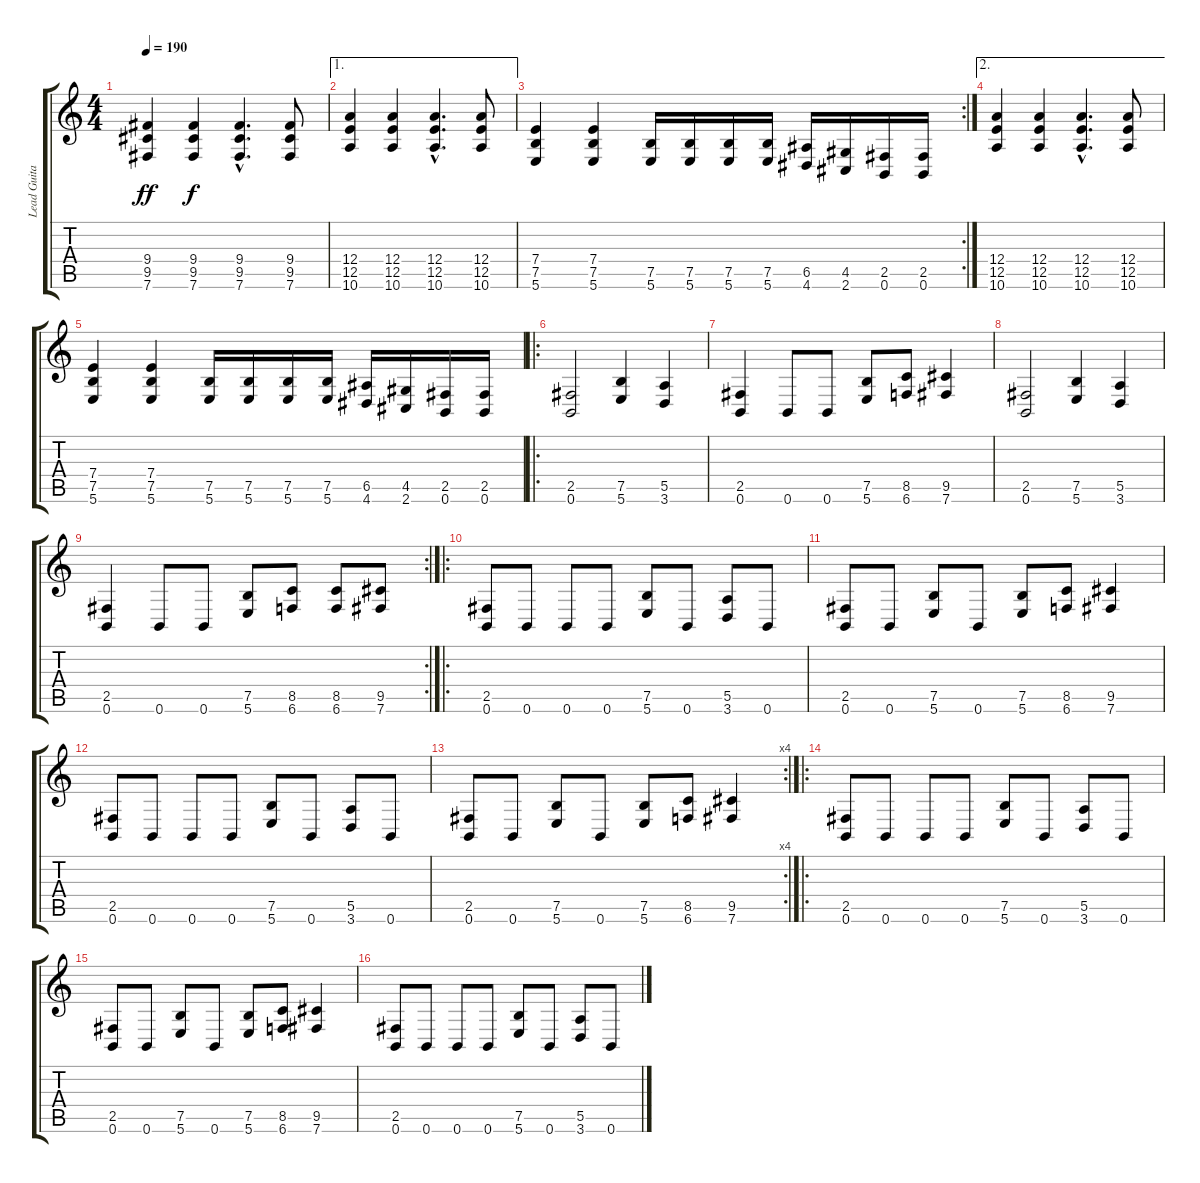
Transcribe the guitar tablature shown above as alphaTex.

\track ("Lead Guitar" "Lead Guita") {instrument distortionguitar}
\staff {score tabs}
\tuning (B3 Gb3 D3 A2 E2 B1) {hide}
\ts (4 4)
\tempo 190
\clef g2
\ks c
(9.4 9.5 7.6).4{dy ff} (9.4 9.5 7.6).4{dy f} (9.4{hac} 9.5{hac} 7.6{hac}).4{d} (9.4 9.5 7.6).8 |
\ae 1
(12.4 12.5 10.6).4 (12.4 12.5 10.6).4 (12.4{hac} 12.5{hac} 10.6{hac}).4{d} (12.4 12.5 10.6).8 |
\rc 2
(7.4 7.5 5.6).4 (7.4 7.5 5.6).4 (7.5 5.6).16 (7.5 5.6).16 (7.5 5.6).16 (7.5 5.6).16 (6.5 4.6).16 (4.5 2.6).16 (2.5 0.6).16 (2.5 0.6).16 |
\ae 2
(12.4 12.5 10.6).4 (12.4 12.5 10.6).4 (12.4{hac} 12.5{hac} 10.6{hac}).4{d} (12.4 12.5 10.6).8 |
(7.4 7.5 5.6).4 (7.4 7.5 5.6).4 (7.5 5.6).16 (7.5 5.6).16 (7.5 5.6).16 (7.5 5.6).16 (6.5 4.6).16 (4.5 2.6).16 (2.5 0.6).16 (2.5 0.6).16 |
\ro
(2.5 0.6).2 (7.5 5.6).4 (5.5 3.6).4 |
(2.5 0.6).4 0.6.8 0.6.8 (7.5 5.6).8 (8.5 6.6).8 (9.5 7.6).4 |
(2.5 0.6).2 (7.5 5.6).4 (5.5 3.6).4 |
\rc 2
(2.5 0.6).4 0.6.8 0.6.8 (7.5 5.6).8 (8.5 6.6).8 (8.5 6.6).8 (9.5 7.6).8 |
\ro
(2.5 0.6).8 0.6.8 0.6.8 0.6.8 (7.5 5.6).8 0.6.8 (5.5 3.6).8 0.6.8 |
(2.5 0.6).8 0.6.8 (7.5 5.6).8 0.6.8 (7.5 5.6).8 (8.5 6.6).8 (9.5 7.6).4 |
(2.5 0.6).8 0.6.8 0.6.8 0.6.8 (7.5 5.6).8 0.6.8 (5.5 3.6).8 0.6.8 |
\rc 4
(2.5 0.6).8 0.6.8 (7.5 5.6).8 0.6.8 (7.5 5.6).8 (8.5 6.6).8 (9.5 7.6).4 |
\ro
(2.5 0.6).8 0.6.8 0.6.8 0.6.8 (7.5 5.6).8 0.6.8 (5.5 3.6).8 0.6.8 |
(2.5 0.6).8 0.6.8 (7.5 5.6).8 0.6.8 (7.5 5.6).8 (8.5 6.6).8 (9.5 7.6).4 |
(2.5 0.6).8 0.6.8 0.6.8 0.6.8 (7.5 5.6).8 0.6.8 (5.5 3.6).8 0.6.8
